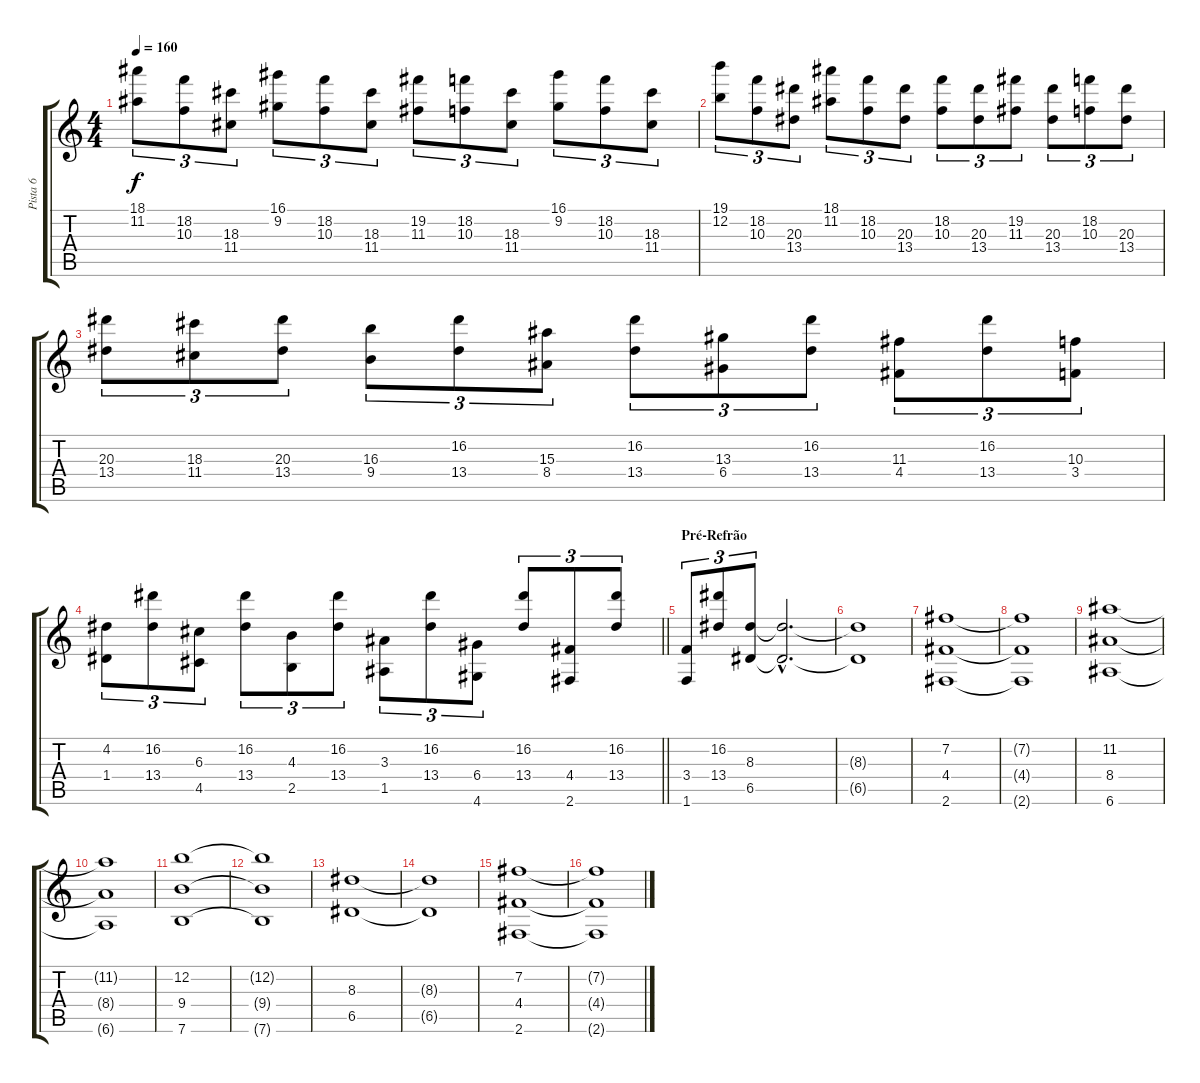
\track ("Pista 6" "Pista 6") {instrument stringensemble1}
\staff {score tabs}
\tuning (E5 B4 G4 D4 A3 E3) {hide}
\ts (4 4)
\tempo 160
\clef g2
\ks c
(18.1 11.2).8{tu (3 2) dy f} (18.2 10.3).8{tu (3 2)} (18.3 11.4).8{tu (3 2)} (16.1 9.2).8{tu (3 2)} (18.2 10.3).8{tu (3 2)} (18.3 11.4).8{tu (3 2)} (19.2 11.3).8{tu (3 2)} (18.2 10.3).8{tu (3 2)} (18.3 11.4).8{tu (3 2)} (16.1 9.2).8{tu (3 2)} (18.2 10.3).8{tu (3 2)} (18.3 11.4).8{tu (3 2)} |
(19.1 12.2).8{tu (3 2)} (18.2 10.3).8{tu (3 2)} (20.3 13.4).8{tu (3 2)} (18.1 11.2).8{tu (3 2)} (18.2 10.3).8{tu (3 2)} (20.3 13.4).8{tu (3 2)} (18.2 10.3).8{tu (3 2)} (20.3 13.4).8{tu (3 2)} (19.2 11.3).8{tu (3 2)} (20.3 13.4).8{tu (3 2)} (18.2 10.3).8{tu (3 2)} (20.3 13.4).8{tu (3 2)} |
(20.3 13.4).8{tu (3 2)} (18.3 11.4).8{tu (3 2)} (20.3 13.4).8{tu (3 2)} (16.3 9.4).8{tu (3 2)} (16.2 13.4).8{tu (3 2)} (15.3 8.4).8{tu (3 2)} (16.2 13.4).8{tu (3 2)} (13.3 6.4).8{tu (3 2)} (16.2 13.4).8{tu (3 2)} (11.3 4.4).8{tu (3 2)} (16.2 13.4).8{tu (3 2)} (10.3 3.4).8{tu (3 2)} |
\barLineRight lightlight
(4.2 1.4).8{tu (3 2)} (16.2 13.4).8{tu (3 2)} (6.3 4.5).8{tu (3 2)} (16.2 13.4).8{tu (3 2)} (4.3 2.5).8{tu (3 2)} (16.2 13.4).8{tu (3 2)} (3.3 1.5).8{tu (3 2)} (16.2 13.4).8{tu (3 2)} (6.4 4.6).8{tu (3 2)} (16.2 13.4).8{tu (3 2)} (4.4 2.6).8{tu (3 2)} (16.2 13.4).8{tu (3 2)} |
\section ("" "Pré-Refrão")
(3.4 1.6).8{tu (3 2)} (16.2 13.4).8{tu (3 2)} (8.3 6.5).8{tu (3 2)} (8.3{hac t} 6.5{hac t}).2{d} |
(8.3{t} 6.5{t}).1 |
(7.2 4.4 2.6).1 |
(7.2{t} 4.4{t} 2.6{t}).1 |
(11.2 8.4 6.6).1 |
(11.2{t} 8.4{t} 6.6{t}).1 |
(12.2 9.4 7.6).1 |
(12.2{t} 9.4{t} 7.6{t}).1 |
(8.3 6.5).1 |
(8.3{t} 6.5{t}).1 |
(7.2 4.4 2.6).1 |
(7.2{t} 4.4{t} 2.6{t}).1
